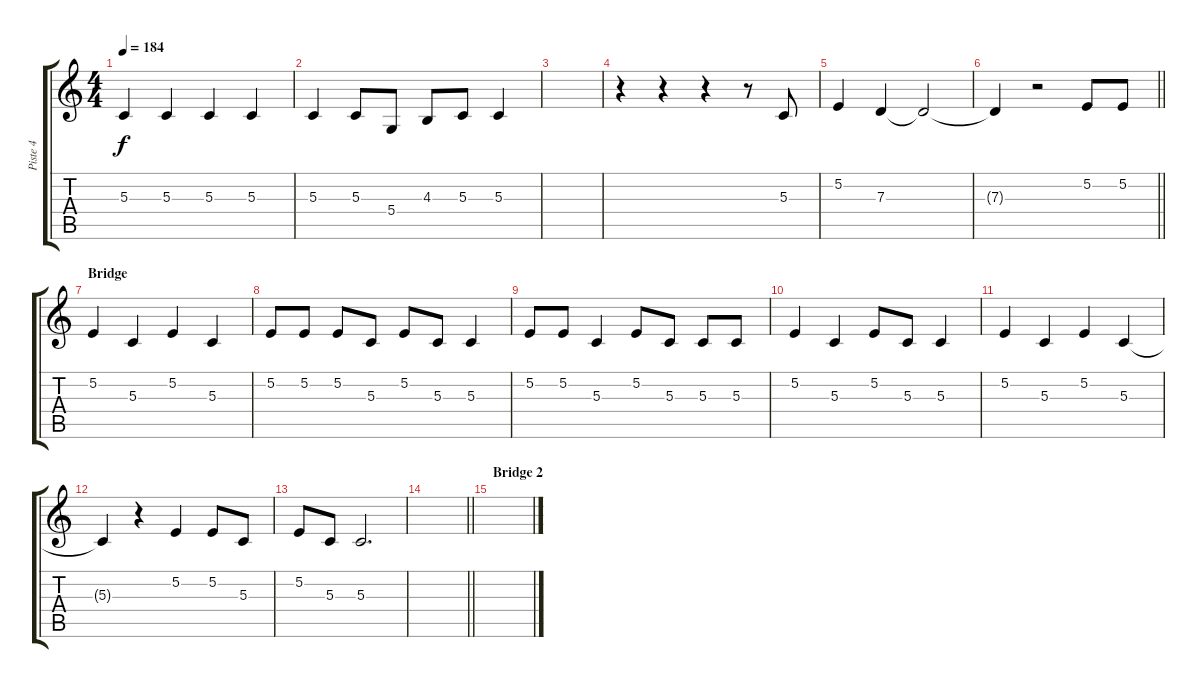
\track ("Piste 4" "Piste 4") {instrument altosax}
\staff {score tabs}
\tuning (E4 B3 G3 D3 A2 E2) {hide}
\ts (4 4)
\tempo 184
\clef g2
\ks c
5.3.4{dy f} 5.3.4 5.3.4 5.3.4 |
5.3.4 5.3.8 5.4.8 4.3.8 5.3.8 5.3.4 |
|
r.4 r.4 r.4 r.8 5.3.8 |
5.2.4 7.3.4 7.3{t}.2 |
\barLineRight lightlight
7.3{t}.4 r.2 5.2.8 5.2.8 |
\section ("" "Bridge")
5.2.4 5.3.4 5.2.4 5.3.4 |
5.2.8 5.2.8 5.2.8 5.3.8 5.2.8 5.3.8 5.3.4 |
5.2.8 5.2.8 5.3.4 5.2.8 5.3.8 5.3.8 5.3.8 |
5.2.4 5.3.4 5.2.8 5.3.8 5.3.4 |
5.2.4 5.3.4 5.2.4 5.3.4 |
5.3{t}.4 r.4 5.2.4 5.2.8 5.3.8 |
5.2.8 5.3.8 5.3.2{d} |
\barLineRight lightlight
|
\section ("" "Bridge 2")
